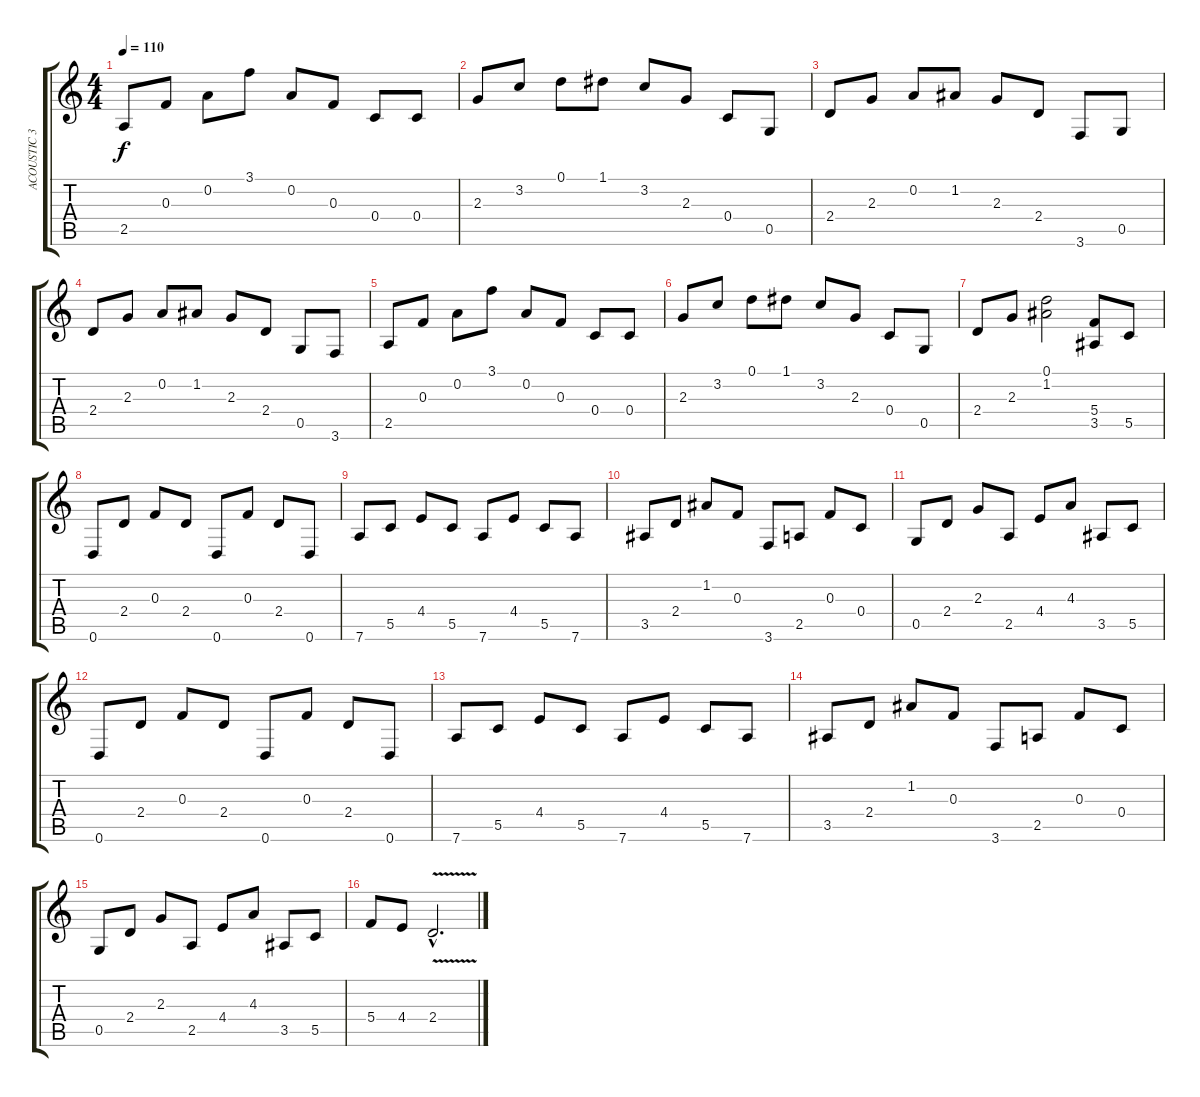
\track ("ACOUSTIC 3" "ACOUSTIC 3") {instrument acousticguitarsteel}
\staff {score tabs}
\tuning (D4 A3 F3 C3 G2 D2) {hide}
\ts (4 4)
\tempo 110
\clef g2
\ks c
2.5.8{dy f} 0.3.8 0.2.8 3.1.8 0.2.8 0.3.8 0.4.8 0.4.8 |
2.3.8 3.2.8 0.1.8 1.1.8 3.2.8 2.3.8 0.4.8 0.5.8 |
2.4.8 2.3.8 0.2.8 1.2.8 2.3.8 2.4.8 3.6.8 0.5.8 |
2.4.8 2.3.8 0.2.8 1.2.8 2.3.8 2.4.8 0.5.8 3.6.8 |
2.5.8 0.3.8 0.2.8 3.1.8 0.2.8 0.3.8 0.4.8 0.4.8 |
2.3.8 3.2.8 0.1.8 1.1.8 3.2.8 2.3.8 0.4.8 0.5.8 |
2.4.8 2.3.8 (0.1 1.2).2 (5.4 3.5).8 5.5.8 |
0.6.8 2.4.8 0.3.8 2.4.8 0.6.8 0.3.8 2.4.8 0.6.8 |
7.6.8 5.5.8 4.4.8 5.5.8 7.6.8 4.4.8 5.5.8 7.6.8 |
3.5.8 2.4.8 1.2.8 0.3.8 3.6.8 2.5.8 0.3.8 0.4.8 |
0.5.8 2.4.8 2.3.8 2.5.8 4.4.8 4.3.8 3.5.8 5.5.8 |
0.6.8 2.4.8 0.3.8 2.4.8 0.6.8 0.3.8 2.4.8 0.6.8 |
7.6.8 5.5.8 4.4.8 5.5.8 7.6.8 4.4.8 5.5.8 7.6.8 |
3.5.8 2.4.8 1.2.8 0.3.8 3.6.8 2.5.8 0.3.8 0.4.8 |
0.5.8 2.4.8 2.3.8 2.5.8 4.4.8 4.3.8 3.5.8 5.5.8 |
5.4.8 4.4.8 2.4{v hac}.2{d}
